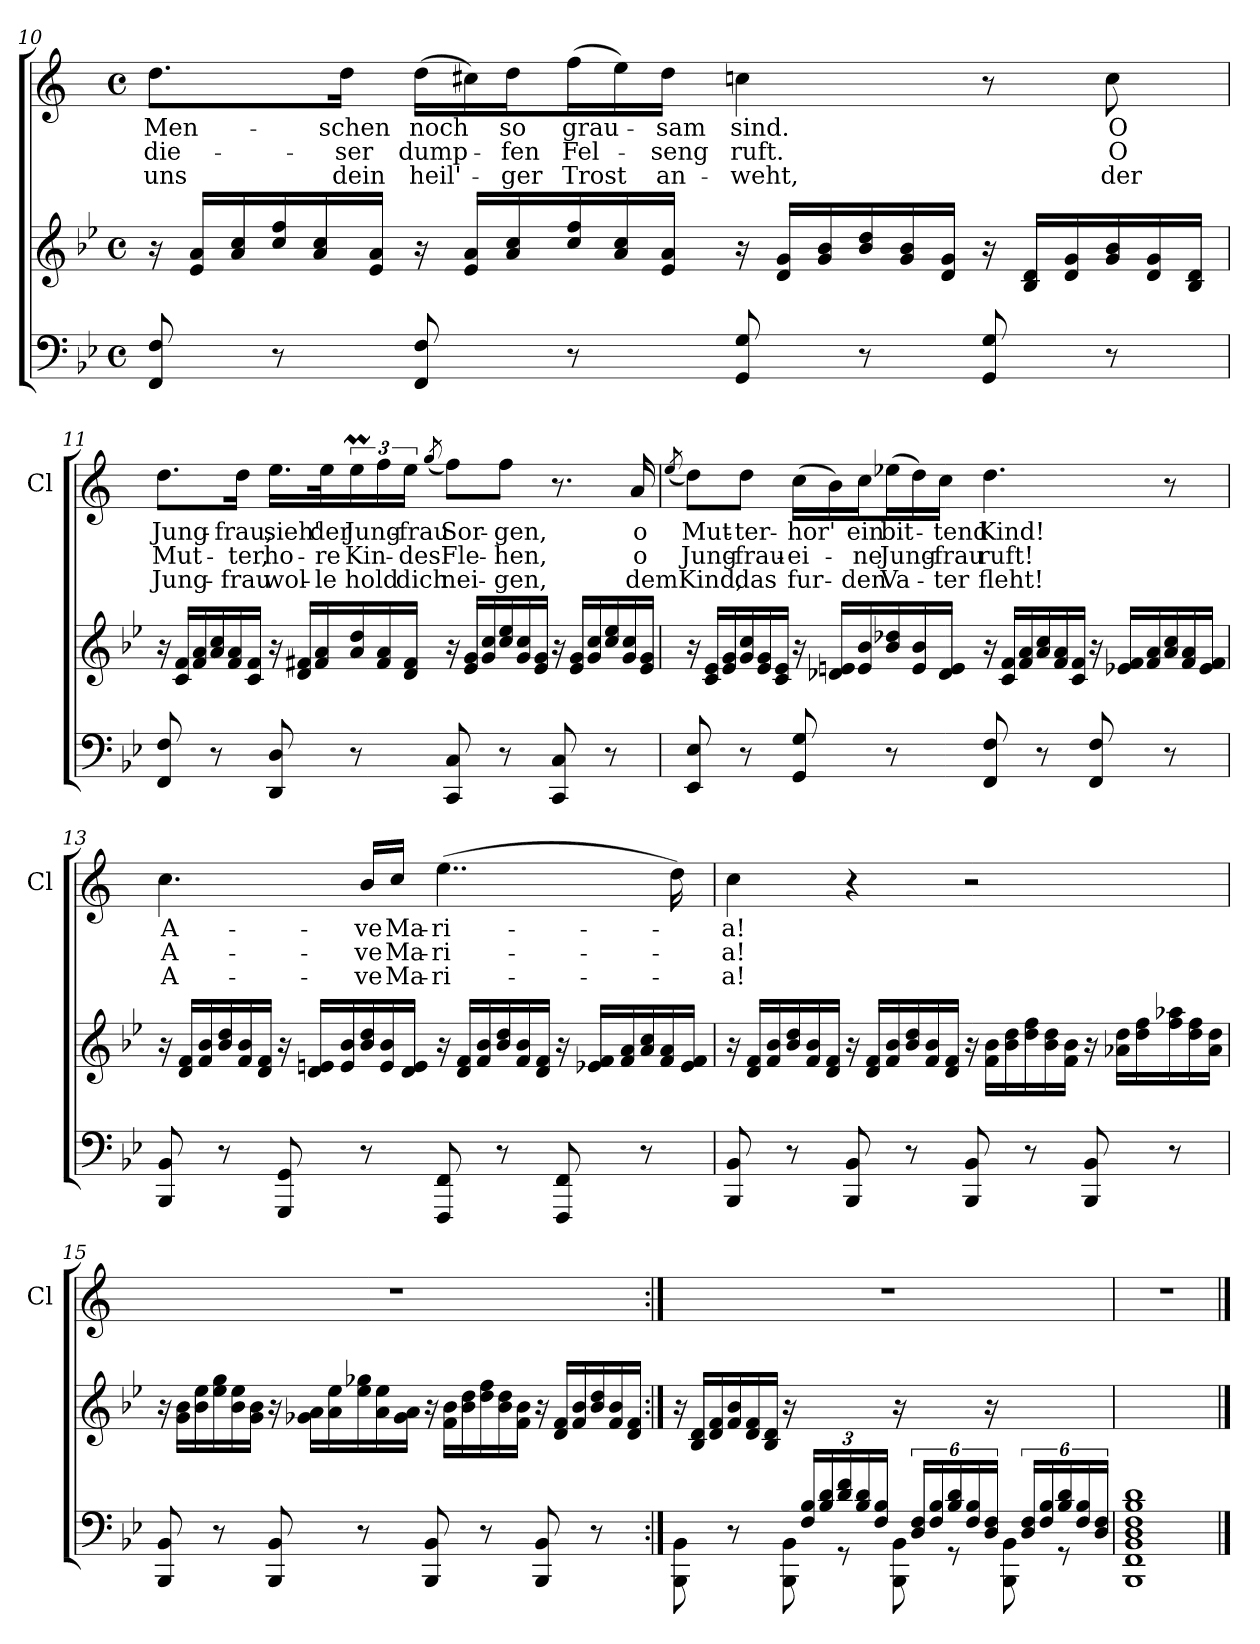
**kern	**kern	**kern	**text	**text	**text
*part2	*part2	*part1	*part1	*part1	*part1
*staff3	*staff2	*staff1	*staff1	*staff1	*staff1
*	*	*I'Cl	*	*	*
*clefF4	*clefG2	*clefG2	*	*	*
*	*	*ITrd1c2	*	*	*
*k[b-e-]	*k[b-e-]	*k[b-e-]	*	*	*
*B-:	*B-:	*B-:	*	*	*
*M4/4	*M4/4	*M4/4	*	*	*
*met(c)	*met(c)	*met(c)	*	*	*
*	*Xtuplet	*	*	*	*
=10	=10	=10	=10	=10	=10
8FF/ 8F/	24r	8.cc\L	Men-	die-	uns
.	24e-/ 24a/LL	.	.	.	.
.	24a/ 24cc/	.	.	.	.
8r	24cc/ 24ff/	.	.	.	.
.	24a/ 24cc/	.	.	.	.
.	.	16cc\Jk	-schen	-ser	dein
.	24e-/ 24a/JJ	.	.	.	.
*	*	*Xtuplet	*	*	*
8FF/ 8F/	24r	(24cc\LL	noch	dump-	heil'-
.	24e-/ 24a/LL	24bn\)	.	.	.
.	24a/ 24cc/	24cc\J	so	-fen	-ger
8r	24cc/ 24ff/	(24ee-\L	grau-	Fel-	Trost
.	24a/ 24cc/	24dd\)	.	.	.
.	24e-/ 24a/JJ	24cc\JJ	-sam	-seng	an-
8GG/ 8G/	24r	4b-X\	sind.	ruft.	-weht,
.	24d/ 24g/LL	.	.	.	.
.	24g/ 24b-/	.	.	.	.
8r	24b-/ 24dd/	.	.	.	.
.	24g/ 24b-/	.	.	.	.
.	24d/ 24g/JJ	.	.	.	.
8GG/ 8G/	24r	8r	.	.	.
.	24B-/ 24d/LL	.	.	.	.
.	24d/ 24g/	.	.	.	.
8r	24g/ 24b-/	8b-\	O	O	der
.	24d/ 24g/	.	.	.	.
.	24B-/ 24d/JJ	.	.	.	.
!!LO:LB:g=z
=11	=11	=11	=11	=11	=11
8FF/ 8F/	24r	8.cc\L	Jung-	Mut-	Jung-
.	24c/ 24f/LL	.	.	.	.
.	24f/ 24a/	.	.	.	.
8r	24a/ 24cc/	.	.	.	.
.	24f/ 24a/	.	.	.	.
.	.	16cc\Jk	-frau,	-ter,	-frau
.	24c/ 24f/JJ	.	.	.	.
8DD/ 8D/	24r	16.dd\LL	sieh'	ho-	wol-
.	24d/ 24f#X/LL	.	.	.	.
.	24f#/ 24a/	.	.	.	.
.	.	32dd\k	der	-re	-le
*	*	*tuplet	*	*	*
8r	24a/ 24dd/	24ddm\	Jung-	Kin-	hold
.	24f#/ 24a/	24ee-\	.	.	.
.	24d/ 24f#/JJ	24dd\JJ	-frau	-des	dich
.	.	(8qff/	.	.	.
8CC/ 8C/	24r	8ee-\L)	Sor-	Fle-	nei-
.	24e-/ 24g/LL	.	.	.	.
.	24g/ 24cc/	.	.	.	.
8r	24cc/ 24ee-/	8ee-\J	-gen,	-hen,	-gen,
.	24g/ 24cc/	.	.	.	.
.	24e-/ 24g/JJ	.	.	.	.
8CC/ 8C/	24r	8.r	.	.	.
.	24e-/ 24g/LL	.	.	.	.
.	24g/ 24cc/	.	.	.	.
8r	24cc/ 24ee-/	.	.	.	.
.	24g/ 24cc/	.	.	.	.
.	.	16g/	o	o	dem
.	24e-/ 24g/JJ	.	.	.	.
=12	=12	=12	=12	=12	=12
.	.	(8qdd/	.	.	.
8EE-/ 8E-/	24r	8cc\L)	Mut-	Jung-	Kind,
.	24c/ 24e-/LL	.	.	.	.
.	24e-/ 24g/	.	.	.	.
8r	24g/ 24cc/	8cc\J	-ter-	-frau-	das
.	24e-/ 24g/	.	.	.	.
.	24c/ 24e-/JJ	.	.	.	.
*	*	*Xtuplet	*	*	*
8GG/ 8G/	24r	(24b-\LL	-hor'	-ei-	fur-
.	24d-X/ 24en/LL	24a\)	.	.	.
.	24e/ 24b-/	24b-\J	ein	-ne	-den
8r	24b-/ 24dd-X/	(24dd-X\L	bit-	Jung-	Va-
.	24e/ 24b-/	24cc\)	.	.	.
.	24d-/ 24e/JJ	24b-\JJ	-tend	-frau	-ter
8FF/ 8F/	24r	4.cc\	Kind!	ruft!	fleht!
.	24c/ 24f/LL	.	.	.	.
.	24f/ 24a/	.	.	.	.
8r	24a/ 24cc/	.	.	.	.
.	24f/ 24a/	.	.	.	.
.	24c/ 24f/JJ	.	.	.	.
8FF/ 8F/	24r	.	.	.	.
.	24e-X/ 24f/LL	.	.	.	.
.	24f/ 24a/	.	.	.	.
8r	24a/ 24cc/	8r	.	.	.
.	24f/ 24a/	.	.	.	.
.	24e-/ 24f/JJ	.	.	.	.
!!LO:LB:g=z
=13	=13	=13	=13	=13	=13
8BBB-/ 8BB-/	24r	4.b-\	A-	A-	A-
.	24d/ 24f/LL	.	.	.	.
.	24f/ 24b-/	.	.	.	.
8r	24b-/ 24dd/	.	.	.	.
.	24f/ 24b-/	.	.	.	.
.	24d/ 24f/JJ	.	.	.	.
8GGG/ 8GG/	24r	.	.	.	.
.	24d/ 24en/LL	.	.	.	.
.	24e/ 24b-/	.	.	.	.
8r	24b-/ 24dd/	16a/LL	-ve	-ve	-ve
.	24e/ 24b-/	.	.	.	.
.	.	16b-/JJ	Ma-	Ma-	Ma-
.	24d/ 24e/JJ	.	.	.	.
8FFF/ 8FF/	24r	(4..dd\	-ri-	-ri-	-ri-
.	24d/ 24f/LL	.	.	.	.
.	24f/ 24b-/	.	.	.	.
8r	24b-/ 24dd/	.	.	.	.
.	24f/ 24b-/	.	.	.	.
.	24d/ 24f/JJ	.	.	.	.
8FFF/ 8FF/	24r	.	.	.	.
.	24e-X/ 24f/LL	.	.	.	.
.	24f/ 24a/	.	.	.	.
8r	24a/ 24cc/	.	.	.	.
.	24f/ 24a/	.	.	.	.
.	.	16cc\)	.	.	.
.	24e-/ 24f/JJ	.	.	.	.
=14	=14	=14	=14	=14	=14
8BBB-/ 8BB-/	24r	4b-\	-a!	-a!	-a!
.	24d/ 24f/LL	.	.	.	.
.	24f/ 24b-/	.	.	.	.
8r	24b-/ 24dd/	.	.	.	.
.	24f/ 24b-/	.	.	.	.
.	24d/ 24f/JJ	.	.	.	.
8BBB-/ 8BB-/	24r	4r	.	.	.
.	24d/ 24f/LL	.	.	.	.
.	24f/ 24b-/	.	.	.	.
8r	24b-/ 24dd/	.	.	.	.
.	24f/ 24b-/	.	.	.	.
.	24d/ 24f/JJ	.	.	.	.
8BBB-/ 8BB-/	24r	2r	.	.	.
.	24f\ 24b-\LL	.	.	.	.
.	24b-\ 24dd\	.	.	.	.
8r	24dd\ 24ff\	.	.	.	.
.	24b-\ 24dd\	.	.	.	.
.	24f\ 24b-\JJ	.	.	.	.
8BBB-/ 8BB-/	24r	.	.	.	.
.	24a-X\ 24dd\LL	.	.	.	.
.	24dd\ 24ff\	.	.	.	.
8r	24ff\ 24aa-X\	.	.	.	.
.	24dd\ 24ff\	.	.	.	.
.	24a-\ 24dd\JJ	.	.	.	.
!!LO:LB:g=z
=15	=15	=15	=15	=15	=15
8BBB-/ 8BB-/	24r	1r	.	.	.
.	24g\ 24b-\LL	.	.	.	.
.	24b-\ 24ee-\	.	.	.	.
8r	24ee-\ 24gg\	.	.	.	.
.	24b-\ 24ee-\	.	.	.	.
.	24g\ 24b-\JJ	.	.	.	.
8BBB-/ 8BB-/	24r	.	.	.	.
.	24g-X\ 24a\LL	.	.	.	.
.	24a\ 24ee-\	.	.	.	.
8r	24ee-\ 24gg-X\	.	.	.	.
.	24a\ 24ee-\	.	.	.	.
.	24g-\ 24a\JJ	.	.	.	.
8BBB-/ 8BB-/	24r	.	.	.	.
.	24f\ 24b-\LL	.	.	.	.
.	24b-\ 24dd\	.	.	.	.
8r	24dd\ 24ff\	.	.	.	.
.	24b-\ 24dd\	.	.	.	.
.	24f\ 24b-\JJ	.	.	.	.
8BBB-/ 8BB-/	24r	.	.	.	.
.	24d/ 24f/LL	.	.	.	.
.	24f/ 24b-/	.	.	.	.
8r	24b-/ 24dd/	.	.	.	.
.	24f/ 24b-/	.	.	.	.
.	24d/ 24f/JJ	.	.	.	.
=16:|!	=16:|!	=16:|!	=16:|!	=16:|!	=16:|!
*^	*	*	*	*	*
24%7ryy	8BBB-\ 8BB-\	24r	1r	.	.	.
.	.	24B-/ 24d/LL	.	.	.	.
.	.	24d/ 24f/	.	.	.	.
.	8r	24f/ 24b-/	.	.	.	.
.	.	24d/ 24f/	.	.	.	.
.	.	24B-/ 24d/JJ	.	.	.	.
.	8BBB-\ 8BB-\	24r	.	.	.	.
24F/ 24B-/LL	.	24%5ryy	.	.	.	.
24B-/ 24d/	.	.	.	.	.	.
24d/ 24f/	8r	.	.	.	.	.
24B-/ 24d/	.	.	.	.	.	.
24F/ 24B-/JJ	.	.	.	.	.	.
24ryy	8BBB-\ 8BB-\	24r	.	.	.	.
24D/ 24F/LL	.	24%5ryy	.	.	.	.
24F/ 24B-/	.	.	.	.	.	.
24B-/ 24d/	8r	.	.	.	.	.
24F/ 24B-/	.	.	.	.	.	.
24D/ 24F/JJ	.	.	.	.	.	.
24ryy	8BBB-\ 8BB-\	24r	.	.	.	.
24D/ 24F/LL	.	24%5ryy	.	.	.	.
24F/ 24B-/	.	.	.	.	.	.
24B-/ 24d/	8r	.	.	.	.	.
24F/ 24B-/	.	.	.	.	.	.
24D/ 24F/JJ	.	.	.	.	.	.
=17	=17	=17	=17	=17	=17	=17
1D 1F 1B- 1d	1BBB- 1FF 1BB-	1ryy	1r	.	.	.
*v	*v	*	*	*	*	*
==	==	==	==	==	==
*-	*-	*-	*-	*-	*-
